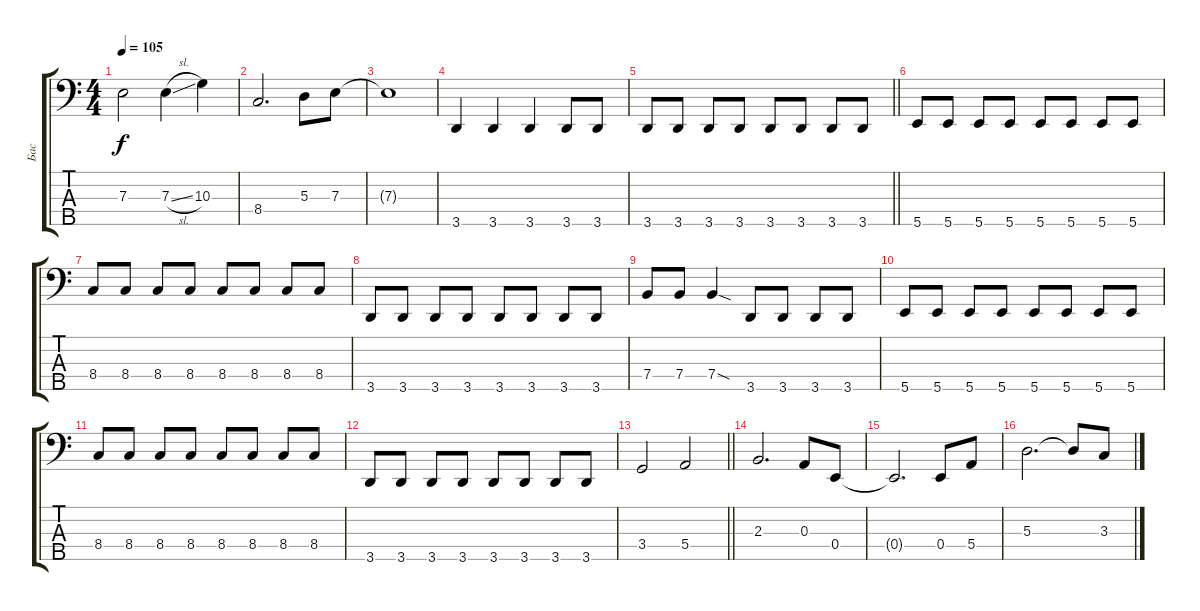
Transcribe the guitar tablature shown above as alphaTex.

\track ("Бас" "Бас") {instrument electricbassfinger}
\staff {score tabs}
\tuning (G2 D2 A1 E1 B0) {hide}
\ts (4 4)
\tempo 105
\clef f4
\ks c
7.3{t}.2{dy f} 7.3{sl}.4 10.3.4 |
8.4.2{d} 5.3.8 7.3.8 |
7.3{t}.1 |
3.5.4 3.5.4 3.5.4 3.5.8 3.5.8 |
\barLineRight lightlight
3.5.8 3.5.8 3.5.8 3.5.8 3.5.8 3.5.8 3.5.8 3.5.8 |
5.5.8 5.5.8 5.5.8 5.5.8 5.5.8 5.5.8 5.5.8 5.5.8 |
8.4.8 8.4.8 8.4.8 8.4.8 8.4.8 8.4.8 8.4.8 8.4.8 |
3.5.8 3.5.8 3.5.8 3.5.8 3.5.8 3.5.8 3.5.8 3.5.8 |
7.4.8 7.4.8 7.4{sod}.4 3.5.8 3.5.8 3.5.8 3.5.8 |
5.5.8 5.5.8 5.5.8 5.5.8 5.5.8 5.5.8 5.5.8 5.5.8 |
8.4.8 8.4.8 8.4.8 8.4.8 8.4.8 8.4.8 8.4.8 8.4.8 |
3.5.8 3.5.8 3.5.8 3.5.8 3.5.8 3.5.8 3.5.8 3.5.8 |
\barLineRight lightlight
3.4.2 5.4.2 |
2.3.2{d} 0.3.8 0.4.8 |
0.4{t}.2{d} 0.4.8 5.4.8 |
5.3.2{d} 5.3{t}.8 3.3.8
